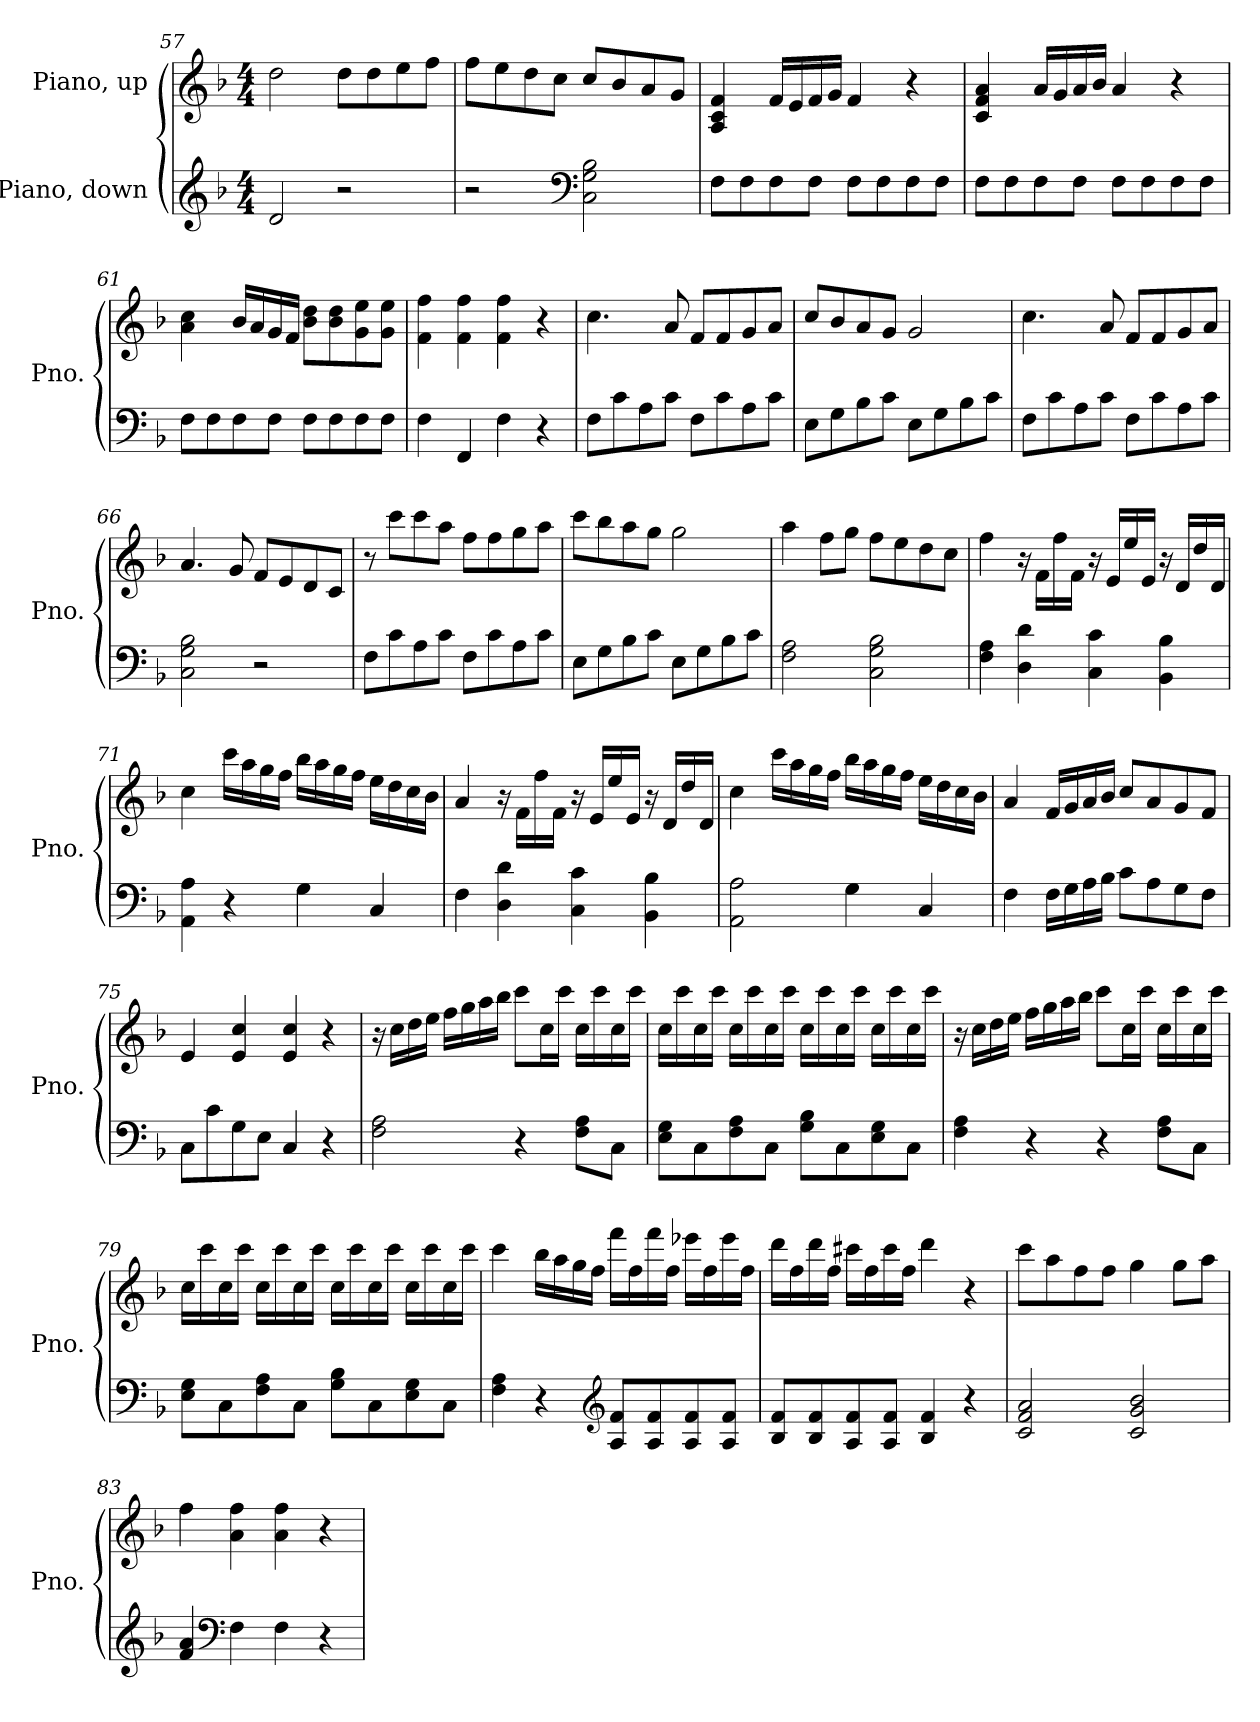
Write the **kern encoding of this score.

**kern	**kern
*part2	*part1
*staff2	*staff1
*I"Piano, down	*I"Piano, up
*I'Pno.	*I'Pno.
*clefG2	*clefG2
*k[b-]	*k[b-]
*M4/4	*M4/4
=57	=57
2d/	2dd\
2r	8dd\L
.	8dd\
.	8ee\
.	8ff\J
=58	=58
2r	8ff\L
.	8ee\
.	8dd\
.	8cc\J
*clefF4	*
2C\ 2G\ 2B-\	8cc/L
.	8b-/
.	8a/
.	8g/J
=59	=59
8F\L	4A/ 4c/ 4f/
8F\	.
8F\	16f/LL
.	16e/
8F\J	16f/
.	16g/JJ
8F\L	4f/
8F\	.
8F\	4r
8F\J	.
!!LO:PB:g=z
=60	=60
8F\L	4c/ 4f/ 4a/
8F\	.
8F\	16a/LL
.	16g/
8F\J	16a/
.	16b-/JJ
8F\L	4a/
8F\	.
8F\	4r
8F\J	.
=61	=61
8F\L	4a\ 4cc\
8F\	.
8F\	16b-/LL
.	16a/
8F\J	16g/
.	16f/JJ
8F\L	8b-\ 8dd\L
8F\	8b-\ 8dd\
8F\	8g\ 8ee\
8F\J	8g\ 8ee\J
=62	=62
4F\	4f\ 4ff\
4FF/	4f\ 4ff\
4F\	4f\ 4ff\
4r	4r
=63	=63
8F\L	4.cc\
8c\	.
8A\	.
8c\J	8a/
8F\L	8f/L
8c\	8f/
8A\	8g/
8c\J	8a/J
=64	=64
8E\L	8cc/L
8G\	8b-/
8B-\	8a/
8c\J	8g/J
8E\L	2g/
8G\	.
8B-\	.
8c\J	.
!!LO:LB:g=z
=65	=65
8F\L	4.cc\
8c\	.
8A\	.
8c\J	8a/
8F\L	8f/L
8c\	8f/
8A\	8g/
8c\J	8a/J
=66	=66
2C\ 2G\ 2B-\	4.a/
.	8g/
2r	8f/L
.	8e/
.	8d/
.	8c/J
=67	=67
8F\L	8r
8c\	8ccc\L
8A\	8ccc\
8c\J	8aa\J
8F\L	8ff\L
8c\	8ff\
8A\	8gg\
8c\J	8aa\J
=68	=68
8E\L	8ccc\L
8G\	8bb-\
8B-\	8aa\
8c\J	8gg\J
8E\L	2gg\
8G\	.
8B-\	.
8c\J	.
=69	=69
2F\ 2A\	4aa\
.	8ff\L
.	8gg\J
2C\ 2G\ 2B-\	8ff\L
.	8ee\
.	8dd\
.	8cc\J
!!LO:LB:g=z
=70	=70
4F\ 4A\	4ff\
4D\ 4d\	16r
.	16f\LL
.	16ff\
.	16f\JJ
4C\ 4c\	16r
.	16e/LL
.	16ee/
.	16e/JJ
4BB-\ 4B-\	16r
.	16d/LL
.	16dd/
.	16d/JJ
=71	=71
4AA\ 4A\	4cc\
4r	16ccc\LL
.	16aa\
.	16gg\
.	16ff\JJ
4G\	16bb-\LL
.	16aa\
.	16gg\
.	16ff\JJ
4C/	16ee\LL
.	16dd\
.	16cc\
.	16b-\JJ
=72	=72
4F\	4a/
4D\ 4d\	16r
.	16f\LL
.	16ff\
.	16f\JJ
4C\ 4c\	16r
.	16e/LL
.	16ee/
.	16e/JJ
4BB-\ 4B-\	16r
.	16d/LL
.	16dd/
.	16d/JJ
!!LO:LB:g=z
=73	=73
2AA\ 2A\	4cc\
.	16ccc\LL
.	16aa\
.	16gg\
.	16ff\JJ
4G\	16bb-\LL
.	16aa\
.	16gg\
.	16ff\JJ
4C/	16ee\LL
.	16dd\
.	16cc\
.	16b-\JJ
=74	=74
4F\	4a/
16F\LL	16f/LL
16G\	16g/
16A\	16a/
16B-\JJ	16b-/JJ
8c\L	8cc/L
8A\	8a/
8G\	8g/
8F\J	8f/J
=75	=75
8C\L	4e/
8c\	.
8G\	4e/ 4cc/
8E\J	.
4C/	4e/ 4cc/
4r	4r
!!LO:LB:g=z
=76	=76
2F\ 2A\	16r
.	16cc\LL
.	16dd\
.	16ee\JJ
.	16ff\LL
.	16gg\
.	16aa\
.	16bb-\JJ
4r	8ccc\L
.	16cc\L
.	16ccc\JJ
8F\ 8A\L	16cc\LL
.	16ccc\
8C\J	16cc\
.	16ccc\JJ
=77	=77
8E\ 8G\L	16cc\LL
.	16ccc\
8C\	16cc\
.	16ccc\JJ
8F\ 8A\	16cc\LL
.	16ccc\
8C\J	16cc\
.	16ccc\JJ
8G\ 8B-\L	16cc\LL
.	16ccc\
8C\	16cc\
.	16ccc\JJ
8E\ 8G\	16cc\LL
.	16ccc\
8C\J	16cc\
.	16ccc\JJ
!!LO:LB:g=z
=78	=78
4F\ 4A\	16r
.	16cc\LL
.	16dd\
.	16ee\JJ
4r	16ff\LL
.	16gg\
.	16aa\
.	16bb-\JJ
4r	8ccc\L
.	16cc\L
.	16ccc\JJ
8F\ 8A\L	16cc\LL
.	16ccc\
8C\J	16cc\
.	16ccc\JJ
=79	=79
8E\ 8G\L	16cc\LL
.	16ccc\
8C\	16cc\
.	16ccc\JJ
8F\ 8A\	16cc\LL
.	16ccc\
8C\J	16cc\
.	16ccc\JJ
8G\ 8B-\L	16cc\LL
.	16ccc\
8C\	16cc\
.	16ccc\JJ
8E\ 8G\	16cc\LL
.	16ccc\
8C\J	16cc\
.	16ccc\JJ
!!LO:PB:g=z
=80	=80
4F\ 4A\	4ccc\
4r	16bb-\LL
.	16aa\
.	16gg\
.	16ff\JJ
*clefG2	*
8A/ 8f/L	16fff\LL
.	16ff\
8A/ 8f/	16fff\
.	16ff\JJ
8A/ 8f/	16eee-X\LL
.	16ff\
8A/ 8f/J	16eee-\
.	16ff\JJ
=81	=81
8B-/ 8f/L	16ddd\LL
.	16ff\
8B-/ 8f/	16ddd\
.	16ff\JJ
8A/ 8f/	16ccc#X\LL
.	16ff\
8A/ 8f/J	16ccc#\
.	16ff\JJ
4B-/ 4f/	4ddd\
4r	4r
=82	=82
2c/ 2f/ 2a/	8ccc\L
.	8aa\
.	8ff\
.	8ff\J
2c/ 2g/ 2b-/	4gg\
.	8gg\L
.	8aa\J
=83	=83
4f/ 4a/	4ff\
*clefF4	*
4F\	4a\ 4ff\
4F\	4a\ 4ff\
4r	4r
=	=
*-	*-
